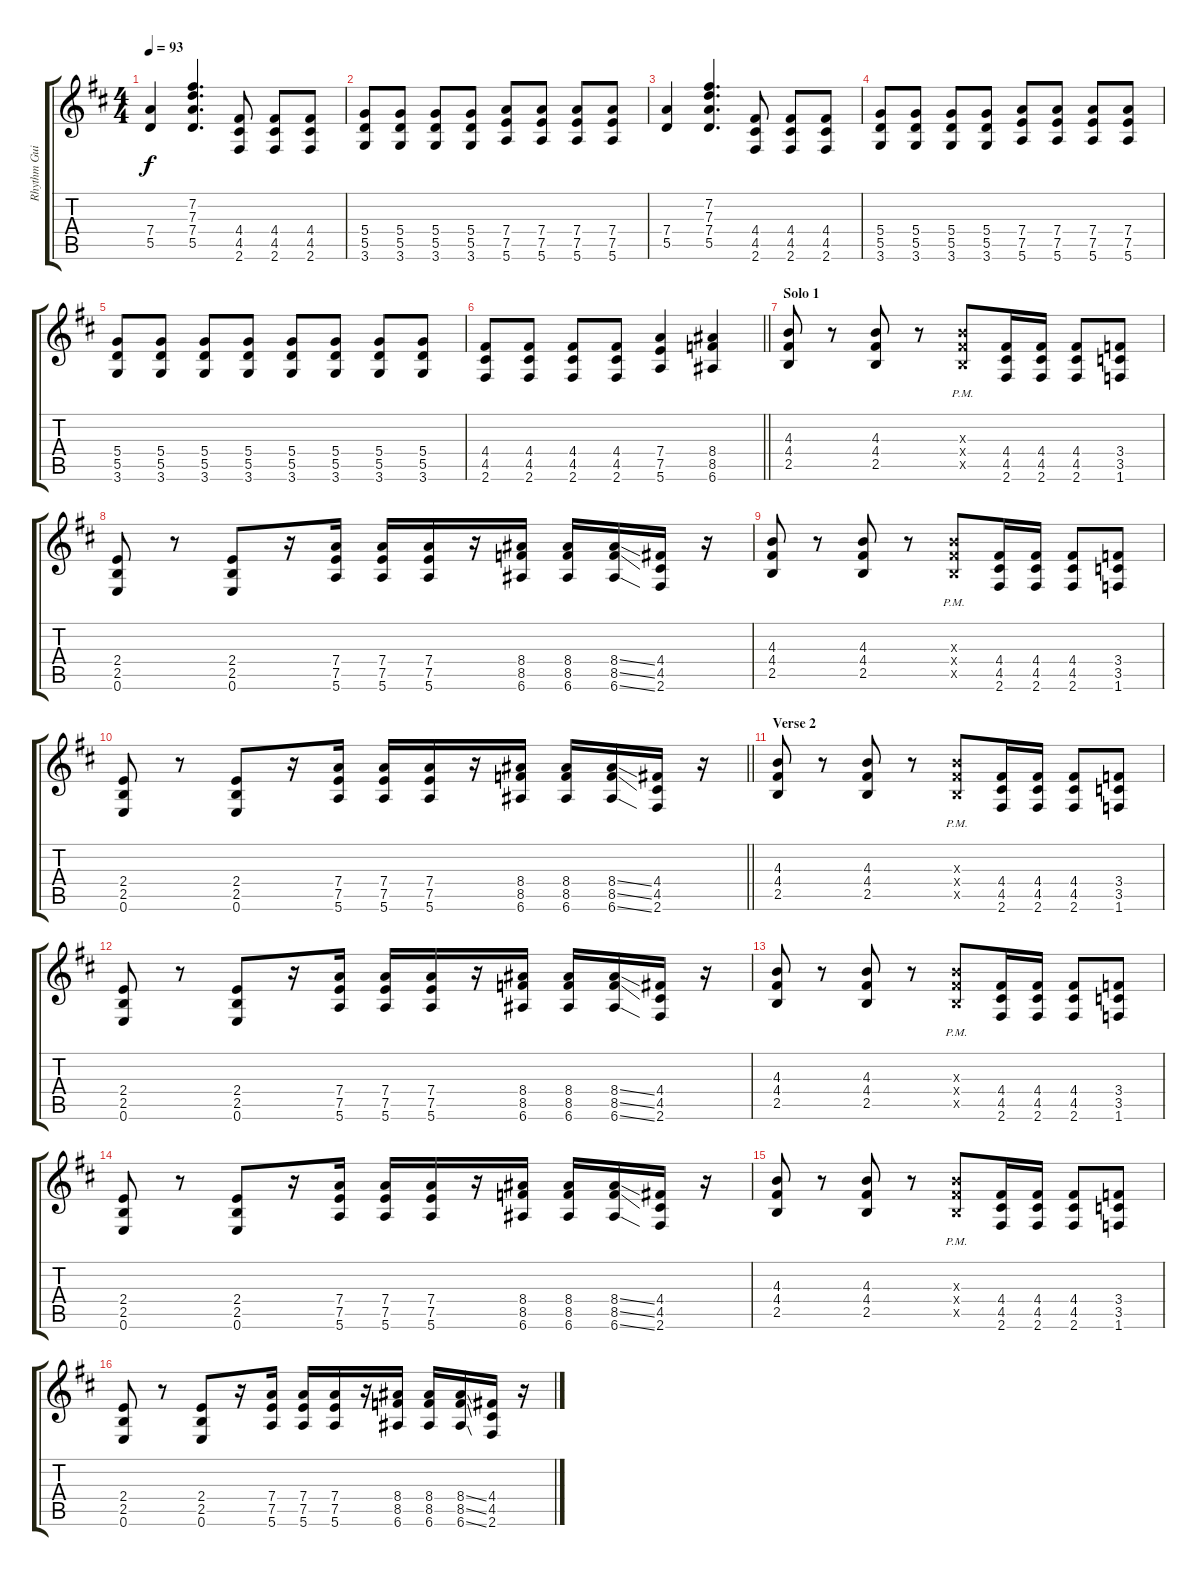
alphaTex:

\track ("Rhythm Guitar" "Rhythm Gui") {instrument distortionguitar}
\staff {score tabs}
\tuning (E4 B3 G3 D3 A2 E2) {hide}
\ts (4 4)
\tempo 93
\clef g2
\ks d
(7.4 5.5).4{dy f} (7.2 7.3 7.4 5.5).4{d} (4.4 4.5 2.6).8 (4.4 4.5 2.6).8 (4.4 4.5 2.6).8 |
(5.4 5.5 3.6).8 (5.4 5.5 3.6).8 (5.4 5.5 3.6).8 (5.4 5.5 3.6).8 (7.4 7.5 5.6).8 (7.4 7.5 5.6).8 (7.4 7.5 5.6).8 (7.4 7.5 5.6).8 |
(7.4 5.5).4 (7.2 7.3 7.4 5.5).4{d} (4.4 4.5 2.6).8 (4.4 4.5 2.6).8 (4.4 4.5 2.6).8 |
(5.4 5.5 3.6).8 (5.4 5.5 3.6).8 (5.4 5.5 3.6).8 (5.4 5.5 3.6).8 (7.4 7.5 5.6).8 (7.4 7.5 5.6).8 (7.4 7.5 5.6).8 (7.4 7.5 5.6).8 |
(5.4 5.5 3.6).8 (5.4 5.5 3.6).8 (5.4 5.5 3.6).8 (5.4 5.5 3.6).8 (5.4 5.5 3.6).8 (5.4 5.5 3.6).8 (5.4 5.5 3.6).8 (5.4 5.5 3.6).8 |
\barLineRight lightlight
(4.4 4.5 2.6).8 (4.4 4.5 2.6).8 (4.4 4.5 2.6).8 (4.4 4.5 2.6).8 (7.4 7.5 5.6).4 (8.4 8.5 6.6).4 |
\section ("" "Solo 1")
(4.3 4.4 2.5).8 r.8 (4.3 4.4 2.5).8 r.8 (4.3{pm x} 4.4{pm x} 2.5{pm x}).8 (4.4 4.5 2.6).16 (4.4 4.5 2.6).16 (4.4 4.5 2.6).8 (3.4 3.5 1.6).8 |
(2.4 2.5 0.6).8 r.8 (2.4 2.5 0.6).8 r.16 (7.4 7.5 5.6).16 (7.4 7.5 5.6).16 (7.4 7.5 5.6).16 r.16 (8.4 8.5 6.6).16 (8.4 8.5 6.6).16 (8.4{ss} 8.5{ss} 6.6{ss}).16 (4.4 4.5 2.6).16 r.16 |
(4.3 4.4 2.5).8 r.8 (4.3 4.4 2.5).8 r.8 (4.3{pm x} 4.4{pm x} 2.5{pm x}).8 (4.4 4.5 2.6).16 (4.4 4.5 2.6).16 (4.4 4.5 2.6).8 (3.4 3.5 1.6).8 |
\barLineRight lightlight
(2.4 2.5 0.6).8 r.8 (2.4 2.5 0.6).8 r.16 (7.4 7.5 5.6).16 (7.4 7.5 5.6).16 (7.4 7.5 5.6).16 r.16 (8.4 8.5 6.6).16 (8.4 8.5 6.6).16 (8.4{ss} 8.5{ss} 6.6{ss}).16 (4.4 4.5 2.6).16 r.16 |
\section ("" "Verse 2")
(4.3 4.4 2.5).8 r.8 (4.3 4.4 2.5).8 r.8 (4.3{pm x} 4.4{pm x} 2.5{pm x}).8 (4.4 4.5 2.6).16 (4.4 4.5 2.6).16 (4.4 4.5 2.6).8 (3.4 3.5 1.6).8 |
(2.4 2.5 0.6).8 r.8 (2.4 2.5 0.6).8 r.16 (7.4 7.5 5.6).16 (7.4 7.5 5.6).16 (7.4 7.5 5.6).16 r.16 (8.4 8.5 6.6).16 (8.4 8.5 6.6).16 (8.4{ss} 8.5{ss} 6.6{ss}).16 (4.4 4.5 2.6).16 r.16 |
(4.3 4.4 2.5).8 r.8 (4.3 4.4 2.5).8 r.8 (4.3{pm x} 4.4{pm x} 2.5{pm x}).8 (4.4 4.5 2.6).16 (4.4 4.5 2.6).16 (4.4 4.5 2.6).8 (3.4 3.5 1.6).8 |
(2.4 2.5 0.6).8 r.8 (2.4 2.5 0.6).8 r.16 (7.4 7.5 5.6).16 (7.4 7.5 5.6).16 (7.4 7.5 5.6).16 r.16 (8.4 8.5 6.6).16 (8.4 8.5 6.6).16 (8.4{ss} 8.5{ss} 6.6{ss}).16 (4.4 4.5 2.6).16 r.16 |
(4.3 4.4 2.5).8 r.8 (4.3 4.4 2.5).8 r.8 (4.3{pm x} 4.4{pm x} 2.5{pm x}).8 (4.4 4.5 2.6).16 (4.4 4.5 2.6).16 (4.4 4.5 2.6).8 (3.4 3.5 1.6).8 |
(2.4 2.5 0.6).8 r.8 (2.4 2.5 0.6).8 r.16 (7.4 7.5 5.6).16 (7.4 7.5 5.6).16 (7.4 7.5 5.6).16 r.16 (8.4 8.5 6.6).16 (8.4 8.5 6.6).16 (8.4{ss} 8.5{ss} 6.6{ss}).16 (4.4 4.5 2.6).16 r.16
